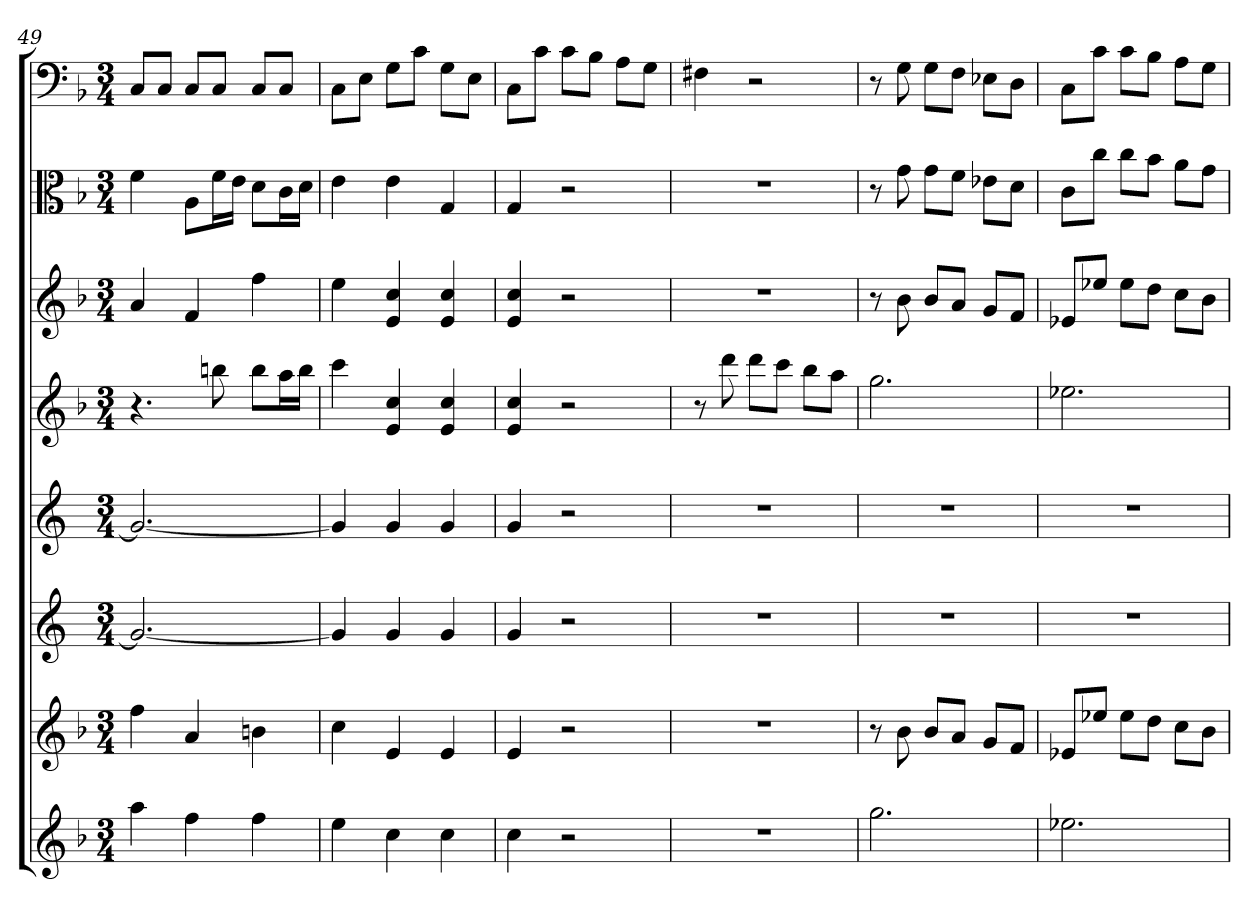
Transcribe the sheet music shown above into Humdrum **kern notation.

**kern	**kern	**kern	**kern	**kern	**kern	**kern	**kern
*part8	*part7	*part6	*part5	*part4	*part3	*part2	*part1
*staff8	*staff7	*staff6	*staff5	*staff4	*staff3	*staff2	*staff1
*	*	*	*	*	*	*clefC3	*clefF4
*k[b-]	*k[b-]	*k[]	*k[]	*k[b-]	*k[b-]	*k[b-]	*k[b-]
*F:	*F:	*	*	*F:	*F:	*F:	*F:
*M3/4	*M3/4	*M3/4	*M3/4	*M3/4	*M3/4	*M3/4	*M3/4
=49	=49	=49	=49	=49	=49	=49	=49
4aa	4ff	2.g_	2.g_	4.r	4a	4f	8C/L
.	.	.	.	.	.	.	8C/J
4ff	4a	.	.	.	4f	8A\L	8C/L
.	.	.	.	8bbn	.	16f\L	8C/J
.	.	.	.	.	.	16e\JJ	.
4ff	4bn	.	.	8bbL	4ff	8d\L	8C/L
.	.	.	.	16aaL	.	16c\L	8C/J
.	.	.	.	16bbJJ	.	16d\JJ	.
=50	=50	=50	=50	=50	=50	=50	=50
4ee	4cc	4g]	4g]	4ccc	4ee	4e	8C\L
.	.	.	.	.	.	.	8E\J
4cc	4e	4g	4g	4e 4cc	4e 4cc	4e	8G\L
.	.	.	.	.	.	.	8c\J
4cc	4e	4g	4g	4e 4cc	4e 4cc	4G	8G\L
.	.	.	.	.	.	.	8E\J
=51	=51	=51	=51	=51	=51	=51	=51
4cc	4e	4g	4g	4e 4cc	4e 4cc	4G	8C\L
.	.	.	.	.	.	.	8c\J
2r	2r	2r	2r	2r	2r	2r	8c\L
.	.	.	.	.	.	.	8B-\J
.	.	.	.	.	.	.	8A\L
.	.	.	.	.	.	.	8G\J
=52	=52	=52	=52	=52	=52	=52	=52
2.r	2.r	2.r	2.r	8r	2.r	2.r	4F#X
.	.	.	.	8ddd	.	.	.
.	.	.	.	8dddL	.	.	2r
.	.	.	.	8cccJ	.	.	.
.	.	.	.	8bb-L	.	.	.
.	.	.	.	8aaJ	.	.	.
=53	=53	=53	=53	=53	=53	=53	=53
2.gg	8r	2.r	2.r	2.gg	8r	8r	8r
.	8b-	.	.	.	8b-	8g	8G
.	8b-L	.	.	.	8b-L	8g\L	8G\L
.	8aJ	.	.	.	8aJ	8f\J	8F\J
.	8gL	.	.	.	8gL	8e-X\L	8E-X\L
.	8fJ	.	.	.	8fJ	8d\J	8D\J
=54	=54	=54	=54	=54	=54	=54	=54
2.ee-X	8e-XL	2.r	2.r	2.ee-X	8e-XL	8c\L	8C\L
.	8ee-XJ	.	.	.	8ee-XJ	8cc\J	8c\J
.	8ee-L	.	.	.	8ee-L	8cc\L	8c\L
.	8ddJ	.	.	.	8ddJ	8b-\J	8B-\J
.	8ccL	.	.	.	8ccL	8a\L	8A\L
.	8b-J	.	.	.	8b-J	8g\J	8G\J
=	=	=	=	=	=	=	=
*-	*-	*-	*-	*-	*-	*-	*-
